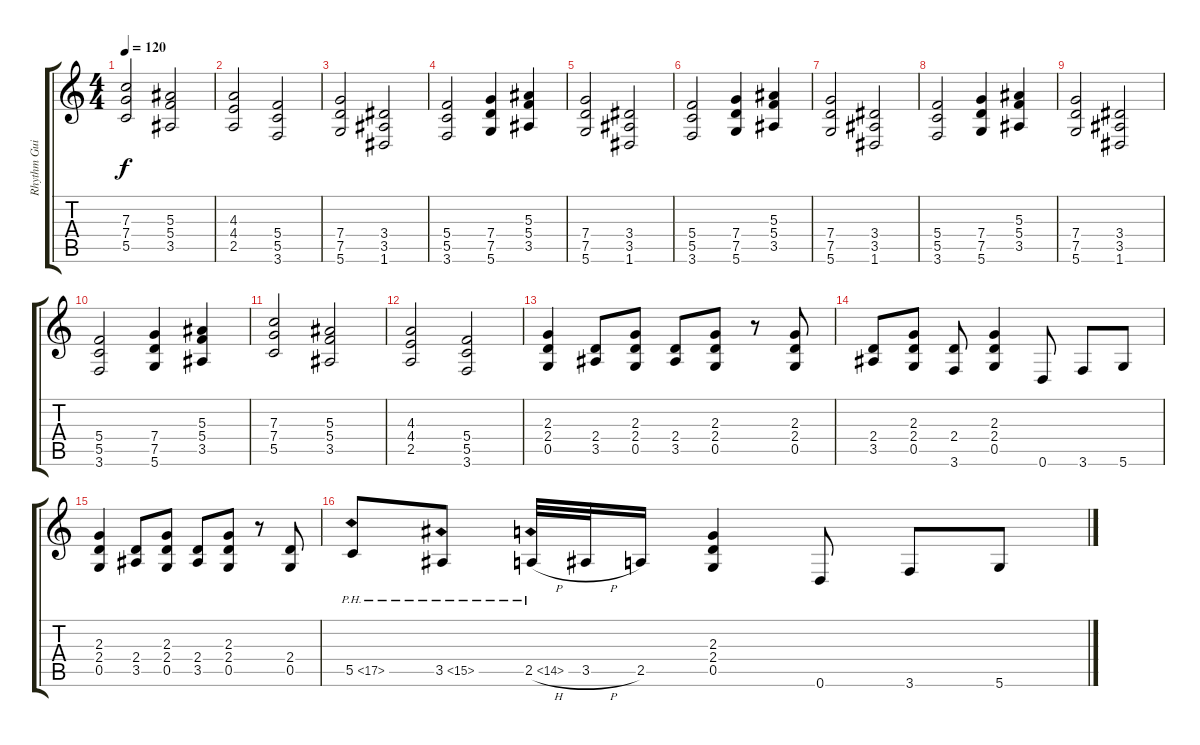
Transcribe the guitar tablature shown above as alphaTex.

\track ("Rhythm Guitar Left" "Rhythm Gui") {instrument distortionguitar}
\staff {score tabs}
\tuning (D4 A3 F3 C3 G2 D2) {hide}
\ts (4 4)
\tempo 120
\clef g2
\ks c
(7.3 7.4 5.5).2{dy f} (5.3 5.4 3.5).2 |
(4.3 4.4 2.5).2 (5.4 5.5 3.6).2 |
(7.4 7.5 5.6).2 (3.4 3.5 1.6).2 |
(5.4 5.5 3.6).2 (7.4 7.5 5.6).4 (5.3 5.4 3.5).4 |
(7.4 7.5 5.6).2 (3.4 3.5 1.6).2 |
(5.4 5.5 3.6).2 (7.4 7.5 5.6).4 (5.3 5.4 3.5).4 |
(7.4 7.5 5.6).2 (3.4 3.5 1.6).2 |
(5.4 5.5 3.6).2 (7.4 7.5 5.6).4 (5.3 5.4 3.5).4 |
(7.4 7.5 5.6).2 (3.4 3.5 1.6).2 |
(5.4 5.5 3.6).2 (7.4 7.5 5.6).4 (5.3 5.4 3.5).4 |
(7.3 7.4 5.5).2 (5.3 5.4 3.5).2 |
(4.3 4.4 2.5).2 (5.4 5.5 3.6).2 |
(2.3 2.4 0.5).4 (2.4 3.5).8 (2.3 2.4 0.5).8 (2.4 3.5).8 (2.3 2.4 0.5).8 r.8 (2.3 2.4 0.5).8 |
(2.4 3.5).8 (2.3 2.4 0.5).8 (2.4 3.6).8 (2.3 2.4 0.5).4 0.6.8 3.6.8 5.6.8 |
(2.3 2.4 0.5).4 (2.4 3.5).8 (2.3 2.4 0.5).8 (2.4 3.5).8 (2.3 2.4 0.5).8 r.8 (2.4 0.5).8 |
5.5{ph 12}.8 3.5{ph 12}.8 2.5{ph 12 h}.32 3.5{h}.32 2.5.16 (2.3 2.4 0.5).4 0.6.8 3.6.8 5.6.8
